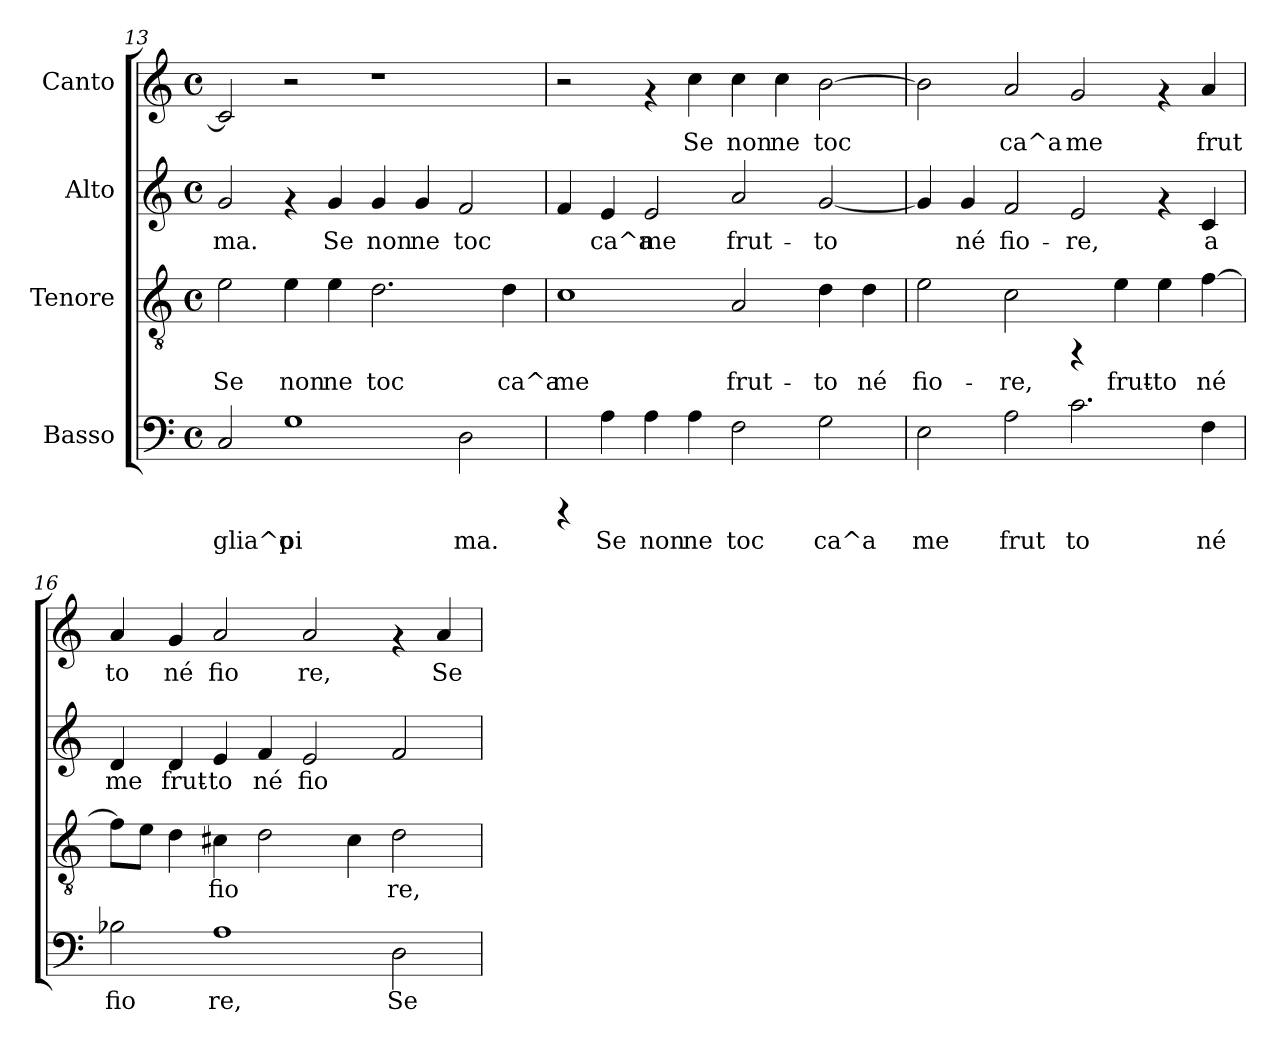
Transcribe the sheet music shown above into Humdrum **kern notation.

**kern	**text	**kern	**text	**kern	**text	**kern	**text
*part4	*part4	*part3	*part3	*part2	*part2	*part1	*part1
*staff4	*staff4	*staff3	*staff3	*staff2	*staff2	*staff1	*staff1
*I"Basso	*	*I"Tenore	*	*I"Alto	*	*I"Canto	*
*clefF4	*	*clefGv2	*	*clefG2	*	*clefG2	*
*k[]	*	*k[]	*	*k[]	*	*k[]	*
*C:	*	*C:	*	*C:	*	*C:	*
*M4/4	*	*M4/4	*	*M4/4	*	*M4/4	*
*met(c)	*	*met(c)	*	*met(c)	*	*met(c)	*
=13	=13	=13	=13	=13	=13	=13	=13
!	!LO:LY:b:cj	!	!LO:LY:b:cj	!	!LO:LY:b:cj	!	!LO:LY:b:cj
2C/	glia^o	2e\	Se	2g/	ma.	2c/]	.
!	!LO:LY:b:cj	!	!LO:LY:b:cj	!	!	!	!
1G	pi	4e\	non	4rf	.	2r	.
!	!	!	!LO:LY:b:cj	!	!LO:LY:b:cj	!	!
.	.	4e\	ne	4g/	Se	.	.
!	!	!	!LO:LY:b:cj	!	!LO:LY:b:cj	!	!
.	.	2.d\	toc	4g/	non	1r	.
!	!	!	!	!	!LO:LY:b:cj	!	!
.	.	.	.	4g/	ne	.	.
!	!LO:LY:b:cj	!	!	!	!LO:LY:b:cj	!	!
2D\	ma.	.	.	2f/	toc	.	.
!	!	!	!LO:LY:b:cj	!	!	!	!
.	.	4d\	ca^a	.	.	.	.
!!LO:LB:g=z
=14	=14	=14	=14	=14	=14	=14	=14
!	!	!	!LO:LY:b:cj	!	!LO:LY:b:cj	!	!
4rCCC	.	1c	me	4f/	.	2r	.
!	!LO:LY:b:cj	!	!	!	!LO:LY:b:cj	!	!
4A\	Se	.	.	4e/	ca^a	.	.
!	!LO:LY:b:cj	!	!	!	!LO:LY:b:cj	!	!
4A\	non	.	.	2e/	me	4rf	.
!	!LO:LY:b:cj	!	!	!	!	!	!LO:LY:b:cj
4A\	ne	.	.	.	.	4cc\	Se
!	!LO:LY:b:cj	!	!LO:LY:b:cj	!	!LO:LY:b:cj	!	!LO:LY:b:cj
2F\	toc	2A/	frut-	2a/	frut-	4cc\	non
!	!	!	!	!	!	!	!LO:LY:b:cj
.	.	.	.	.	.	4cc\	ne
!	!LO:LY:b:cj	!	!LO:LY:b:cj	!	!LO:LY:b:cj	!	!LO:LY:b:cj
2G\	ca^a	4d\	-to	[<2g/	-to	[>2b\	toc
!	!	!	!LO:LY:b:cj	!	!	!	!
.	.	4d\	né	.	.	.	.
=15	=15	=15	=15	=15	=15	=15	=15
!	!LO:LY:b:cj	!	!LO:LY:b:cj	!	!LO:LY:b:cj	!	!LO:LY:b:cj
2E\	me	2e\	fio-	4g/]	.	2b\]	.
!	!	!	!	!	!LO:LY:b:cj	!	!
.	.	.	.	4g/	né	.	.
!	!LO:LY:b:cj	!	!LO:LY:b:cj	!	!LO:LY:b:cj	!	!LO:LY:b:cj
2A\	frut	2c\	-re,	2f/	fio-	2a/	ca^a
!	!LO:LY:b:cj	!	!	!	!LO:LY:b:cj	!	!LO:LY:b:cj
2.c\	to	4rFF	.	2e/	-re,	2g/	me
!	!	!	!LO:LY:b:cj	!	!	!	!
.	.	4e\	frut-	.	.	.	.
!	!	!	!LO:LY:b:cj	!	!	!	!
.	.	4e\	-to	4rf	.	4rf	.
!	!LO:LY:b:cj	!	!LO:LY:b:cj	!	!LO:LY:b:cj	!	!LO:LY:b:cj
4F\	né	[>4f\	né	4c/	a	4a/	frut
=16	=16	=16	=16	=16	=16	=16	=16
!	!LO:LY:b:cj	!	!LO:LY:b:cj	!	!LO:LY:b:cj	!	!LO:LY:b:cj
2B-\	fio	8f\L]	.	4d/	me	4a/	to
!	!	!	!LO:LY:b:cj	!	!	!	!
.	.	8e\J	.	.	.	.	.
!	!	!	!LO:LY:b:cj	!	!LO:LY:b:cj	!	!LO:LY:b:cj
.	.	4d\	.	4d/	frut-	4g/	né
!	!LO:LY:b:cj	!	!LO:LY:b:cj	!	!LO:LY:b:cj	!	!LO:LY:b:cj
1A	re,	4c#X\	fio-	4e/	-to	2a/	fio
!	!	!	!LO:LY:b:cj	!	!LO:LY:b:cj	!	!
.	.	2d\	--	4f/	né	.	.
!	!	!	!	!	!LO:LY:b:cj	!	!LO:LY:b:cj
.	.	.	.	2e/	fio-	2a/	re,
!	!	!	!LO:LY:b:cj	!	!	!	!
.	.	4c#\	--	.	.	.	.
!	!LO:LY:b:cj	!	!LO:LY:b:cj	!	!LO:LY:b:cj	!	!
2D\	Se	2d\	-re,	2f/	--	4rf	.
!	!	!	!	!	!	!	!LO:LY:b:cj
.	.	.	.	.	.	4a/	Se
=	=	=	=	=	=	=	=
*-	*-	*-	*-	*-	*-	*-	*-
